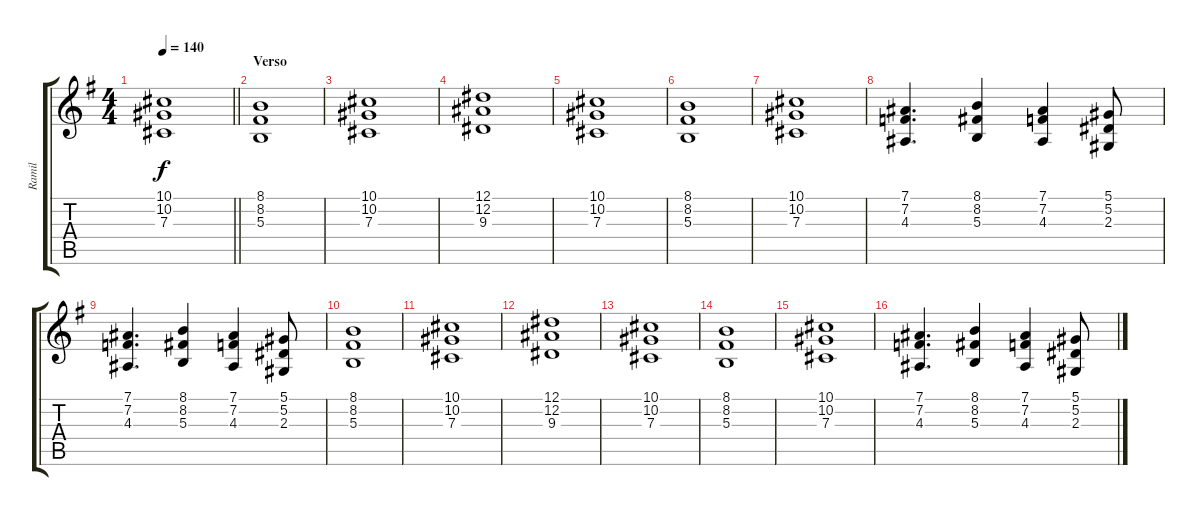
\track ("Ramil" "Ramil") {instrument stringensemble1}
\staff {score tabs}
\tuning (Eb4 Bb3 Gb3 Db3 Ab2 Eb2) {hide}
\ts (4 4)
\tempo 140
\clef g2
\barLineRight lightlight
\ks g
(10.1 10.2 7.3).1{dy f} |
\section ("" "Verso")
(8.1 8.2 5.3).1{volume 10} |
(10.1 10.2 7.3).1 |
(12.1 12.2 9.3).1 |
(10.1 10.2 7.3).1 |
(8.1 8.2 5.3).1 |
(10.1 10.2 7.3).1 |
(7.1 7.2 4.3).4{d} (8.1 8.2 5.3).4 (7.1 7.2 4.3).4 (5.1 5.2 2.3).8 |
(7.1 7.2 4.3).4{d} (8.1 8.2 5.3).4 (7.1 7.2 4.3).4 (5.1 5.2 2.3).8 |
(8.1 8.2 5.3).1{volume 10} |
(10.1 10.2 7.3).1 |
(12.1 12.2 9.3).1 |
(10.1 10.2 7.3).1 |
(8.1 8.2 5.3).1 |
(10.1 10.2 7.3).1 |
(7.1 7.2 4.3).4{d} (8.1 8.2 5.3).4 (7.1 7.2 4.3).4 (5.1 5.2 2.3).8
